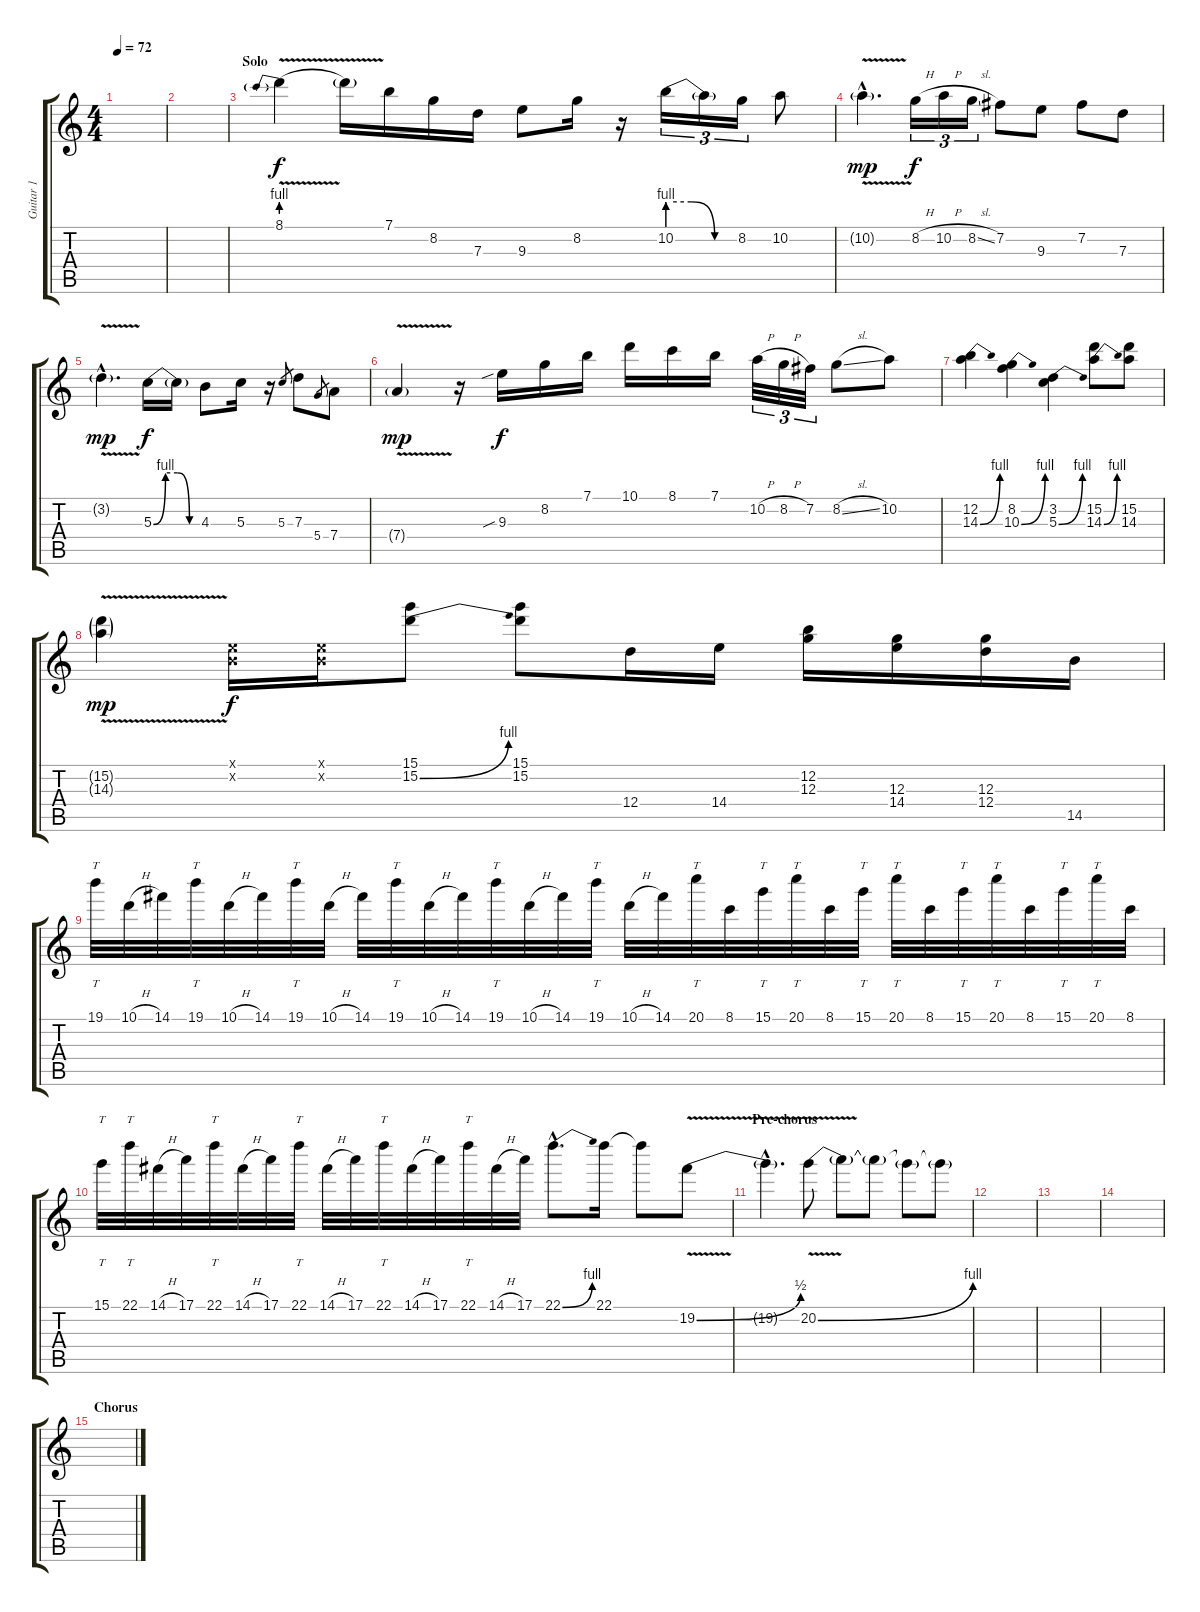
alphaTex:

\track ("Guitar 1" "Guitar 1") {instrument distortionguitar}
\staff {score tabs}
\tuning (E4 B3 G3 D3 A2 E2) {hide}
\ts (4 4)
\tempo 72
\clef g2
\ks c
|
|
\section ("" "Solo")
8.1{be (prebend 0 4 60 4) v}.4 8.1{t}.16 7.1.16 8.2.16 7.3.16 9.3.8 8.2.16 r.16 10.2{be (custom 0 4 20 4 40 0 60 0)}.16{tu (3 2)} 10.2{t}.16{tu (3 2)} 8.2.16{tu (3 2)} 10.2.8 |
10.2{v g hac}.4{d dy mp} 8.2{h}.16{tu (3 2) dy f} 10.2{h}.16{tu (3 2)} 8.2{sl}.16{tu (3 2)} 7.2.8 9.3.8 7.2.8 7.3.8 |
3.2{v g hac}.4{d dy mp} 5.3{be (custom 0 0 15 4 30 4 45 0 60 0)}.16{dy f} 5.3{t}.16 4.3.8 5.3.16 r.16 5.3.8{gr} 7.3.8 5.4.8{gr} 7.4.8 |
7.4{v g}.4{dy mp} r.16 9.3{sib}.16{dy f} 8.2.16 7.1.16 10.1.16 8.1.16 7.1.16 10.2{h}.32{tu (3 2)} 8.2{h}.32{tu (3 2)} 7.2.32{tu (3 2)} 8.2{sl}.8 10.2.8 |
(12.2 14.3{be (bend 0 0 60 4)}).4 (8.2 10.3{be (bend 0 0 60 4)}).4 (3.2 5.3{be (bend 0 0 60 4)}).4 (15.2 14.3{be (bend 0 0 60 4)}).8 (15.2 14.3).8 |
(15.2{g} 14.3{v g}).4{dy mp} (0.1{x} 0.2{x}).16{dy f} (0.1{x} 0.2{x}).16 (15.1 15.2{be (bend 0 0 60 4)}).8 (15.1 15.2).8 12.4.16 14.4.16 (12.2 12.3).16 (12.3 14.4).16 (12.3 12.4).16 14.5.16 |
19.1.32{tt} 10.1{h}.32 14.1.32 19.1.32{tt} 10.1{h}.32 14.1.32 19.1.32{tt} 10.1{h}.32 14.1.32 19.1.32{tt} 10.1{h}.32 14.1.32 19.1.32{tt} 10.1{h}.32 14.1.32 19.1.32{tt} 10.1{h}.32 14.1.32 20.1.32{tt} 8.1.32 15.1.32{tt} 20.1.32{tt} 8.1.32 15.1.32{tt} 20.1.32{tt} 8.1.32 15.1.32{tt} 20.1.32{tt} 8.1.32 15.1.32{tt} 20.1.32{tt} 8.1.32 |
15.1.32{tt} 22.1.32{tt} 14.1{h}.32 17.1.32 22.1.32{tt} 14.1{h}.32 17.1.32 22.1.32{tt} 14.1{h}.32 17.1.32 22.1.32{tt} 14.1{h}.32 17.1.32 22.1.32{tt} 14.1{h}.32 17.1.32 22.1{be (bend 0 0 60 4) hac}.8{d} 22.1.16 22.1{t}.8 19.2{be (bend 0 0 60 2) v}.8 |
\section ("" "Pre-chorus")
19.2{hac t}.4{d volume 14} 20.2{be (bend 0 0 60 4) v}.8{volume 15} 20.2{t}.8{volume 14} 20.2{t}.8{volume 13} 20.2{t}.8{volume 12} 20.2{t}.8{volume 10} |
|
|
|
\section ("" "Chorus")
